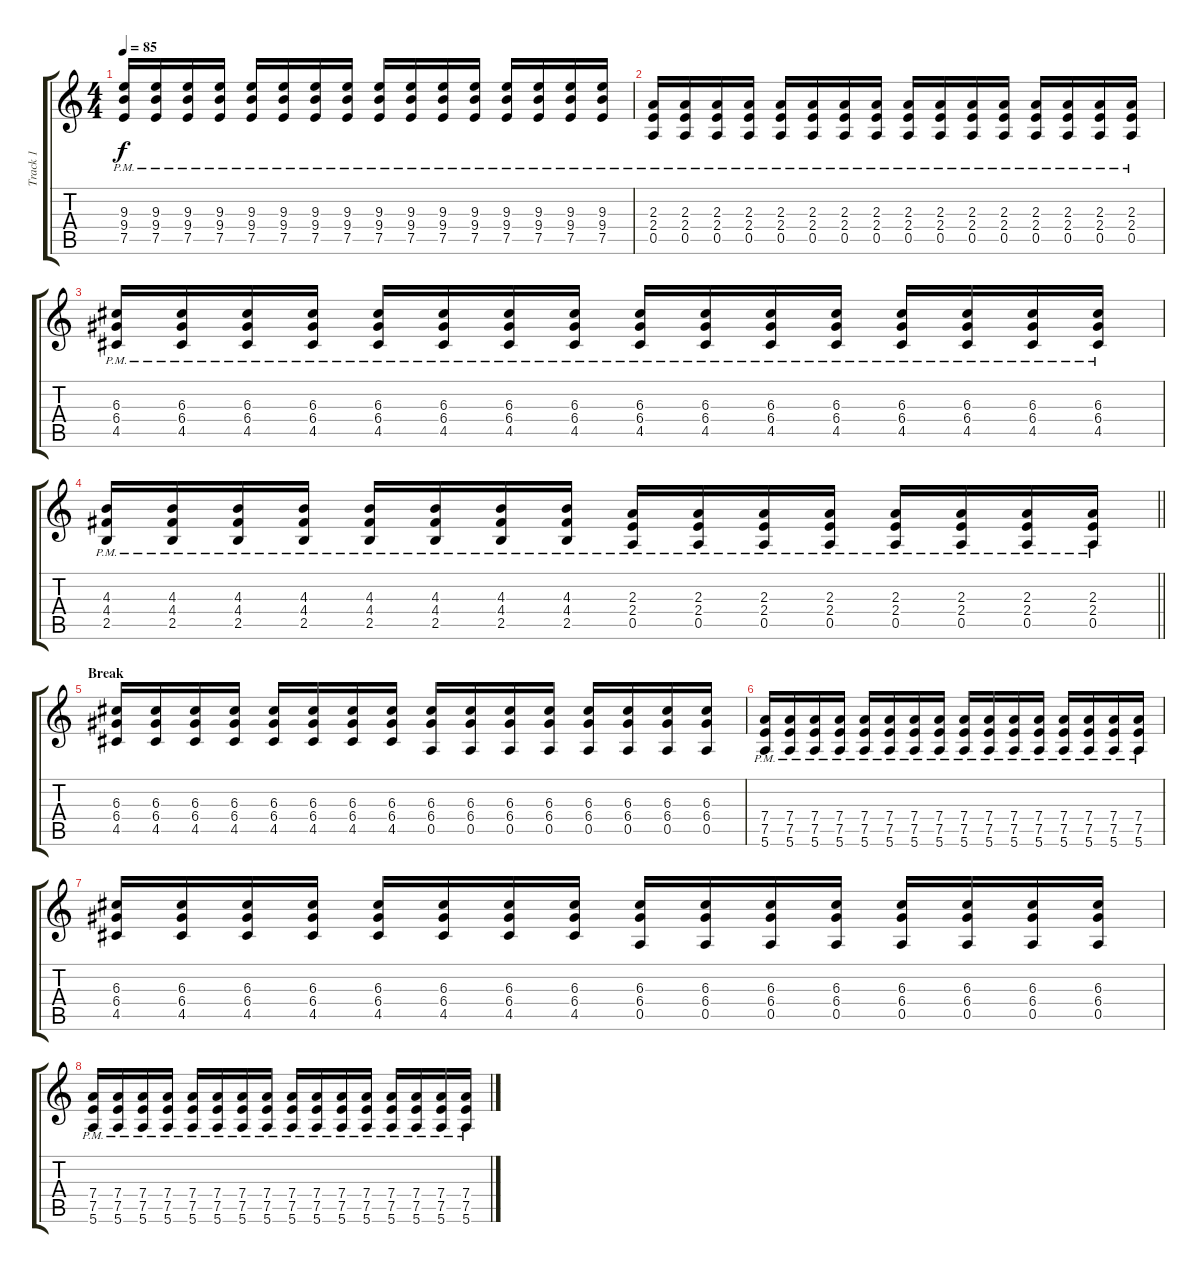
\track ("Track 1" "Track 1") {instrument overdrivenguitar}
\staff {score tabs}
\tuning (E4 B3 G3 D3 A2 E2) {hide}
\ts (4 4)
\tempo 85
\clef g2
\ks c
(9.3{pm} 9.4{pm} 7.5{pm}).16{dy f} (9.3{pm} 9.4{pm} 7.5{pm}).16 (9.3{pm} 9.4{pm} 7.5{pm}).16 (9.3{pm} 9.4{pm} 7.5{pm}).16 (9.3{pm} 9.4{pm} 7.5{pm}).16 (9.3{pm} 9.4{pm} 7.5{pm}).16 (9.3{pm} 9.4{pm} 7.5{pm}).16 (9.3{pm} 9.4{pm} 7.5{pm}).16 (9.3{pm} 9.4{pm} 7.5{pm}).16 (9.3{pm} 9.4{pm} 7.5{pm}).16 (9.3{pm} 9.4{pm} 7.5{pm}).16 (9.3{pm} 9.4{pm} 7.5{pm}).16 (9.3{pm} 9.4{pm} 7.5{pm}).16 (9.3{pm} 9.4{pm} 7.5{pm}).16 (9.3{pm} 9.4{pm} 7.5{pm}).16 (9.3{pm} 9.4{pm} 7.5{pm}).16 |
(2.3{pm} 2.4{pm} 0.5{pm}).16 (2.3{pm} 2.4{pm} 0.5{pm}).16 (2.3{pm} 2.4{pm} 0.5{pm}).16 (2.3{pm} 2.4{pm} 0.5{pm}).16 (2.3{pm} 2.4{pm} 0.5{pm}).16 (2.3{pm} 2.4{pm} 0.5{pm}).16 (2.3{pm} 2.4{pm} 0.5{pm}).16 (2.3{pm} 2.4{pm} 0.5{pm}).16 (2.3{pm} 2.4{pm} 0.5{pm}).16 (2.3{pm} 2.4{pm} 0.5{pm}).16 (2.3{pm} 2.4{pm} 0.5{pm}).16 (2.3{pm} 2.4{pm} 0.5{pm}).16 (2.3{pm} 2.4{pm} 0.5{pm}).16 (2.3{pm} 2.4{pm} 0.5{pm}).16 (2.3{pm} 2.4{pm} 0.5{pm}).16 (2.3{pm} 2.4{pm} 0.5{pm}).16 |
(6.3{pm} 6.4{pm} 4.5{pm}).16 (6.3{pm} 6.4{pm} 4.5{pm}).16 (6.3{pm} 6.4{pm} 4.5{pm}).16 (6.3{pm} 6.4{pm} 4.5{pm}).16 (6.3{pm} 6.4{pm} 4.5{pm}).16 (6.3{pm} 6.4{pm} 4.5{pm}).16 (6.3{pm} 6.4{pm} 4.5{pm}).16 (6.3{pm} 6.4{pm} 4.5{pm}).16 (6.3{pm} 6.4{pm} 4.5{pm}).16 (6.3{pm} 6.4{pm} 4.5{pm}).16 (6.3{pm} 6.4{pm} 4.5{pm}).16 (6.3{pm} 6.4{pm} 4.5{pm}).16 (6.3{pm} 6.4{pm} 4.5{pm}).16 (6.3{pm} 6.4{pm} 4.5{pm}).16 (6.3{pm} 6.4{pm} 4.5{pm}).16 (6.3{pm} 6.4{pm} 4.5{pm}).16 |
\barLineRight lightlight
(4.3{pm} 4.4{pm} 2.5{pm}).16 (4.3{pm} 4.4{pm} 2.5{pm}).16 (4.3{pm} 4.4{pm} 2.5{pm}).16 (4.3{pm} 4.4{pm} 2.5{pm}).16 (4.3{pm} 4.4{pm} 2.5{pm}).16 (4.3{pm} 4.4{pm} 2.5{pm}).16 (4.3{pm} 4.4{pm} 2.5{pm}).16 (4.3{pm} 4.4{pm} 2.5{pm}).16 (2.3{pm} 2.4{pm} 0.5{pm}).16 (2.3{pm} 2.4{pm} 0.5{pm}).16 (2.3{pm} 2.4{pm} 0.5{pm}).16 (2.3{pm} 2.4{pm} 0.5{pm}).16 (2.3{pm} 2.4{pm} 0.5{pm}).16 (2.3{pm} 2.4{pm} 0.5{pm}).16 (2.3{pm} 2.4{pm} 0.5{pm}).16 (2.3{pm} 2.4{pm} 0.5{pm}).16 |
\section ("" "Break")
(6.3 6.4 4.5).16 (6.3 6.4 4.5).16 (6.3 6.4 4.5).16 (6.3 6.4 4.5).16 (6.3 6.4 4.5).16 (6.3 6.4 4.5).16 (6.3 6.4 4.5).16 (6.3 6.4 4.5).16 (6.3 6.4 0.5).16 (6.3 6.4 0.5).16 (6.3 6.4 0.5).16 (6.3 6.4 0.5).16 (6.3 6.4 0.5).16 (6.3 6.4 0.5).16 (6.3 6.4 0.5).16 (6.3 6.4 0.5).16 |
(7.4{pm} 7.5{pm} 5.6{pm}).16 (7.4{pm} 7.5{pm} 5.6{pm}).16 (7.4{pm} 7.5{pm} 5.6{pm}).16 (7.4{pm} 7.5{pm} 5.6{pm}).16 (7.4{pm} 7.5{pm} 5.6{pm}).16 (7.4{pm} 7.5{pm} 5.6{pm}).16 (7.4{pm} 7.5{pm} 5.6{pm}).16 (7.4{pm} 7.5{pm} 5.6{pm}).16 (7.4{pm} 7.5{pm} 5.6{pm}).16 (7.4{pm} 7.5{pm} 5.6{pm}).16 (7.4{pm} 7.5{pm} 5.6{pm}).16 (7.4{pm} 7.5{pm} 5.6{pm}).16 (7.4{pm} 7.5{pm} 5.6{pm}).16 (7.4{pm} 7.5{pm} 5.6{pm}).16 (7.4{pm} 7.5{pm} 5.6{pm}).16 (7.4{pm} 7.5{pm} 5.6{pm}).16 |
(6.3 6.4 4.5).16 (6.3 6.4 4.5).16 (6.3 6.4 4.5).16 (6.3 6.4 4.5).16 (6.3 6.4 4.5).16 (6.3 6.4 4.5).16 (6.3 6.4 4.5).16 (6.3 6.4 4.5).16 (6.3 6.4 0.5).16 (6.3 6.4 0.5).16 (6.3 6.4 0.5).16 (6.3 6.4 0.5).16 (6.3 6.4 0.5).16 (6.3 6.4 0.5).16 (6.3 6.4 0.5).16 (6.3 6.4 0.5).16 |
(7.4{pm} 7.5{pm} 5.6{pm}).16 (7.4{pm} 7.5{pm} 5.6{pm}).16 (7.4{pm} 7.5{pm} 5.6{pm}).16 (7.4{pm} 7.5{pm} 5.6{pm}).16 (7.4{pm} 7.5{pm} 5.6{pm}).16 (7.4{pm} 7.5{pm} 5.6{pm}).16 (7.4{pm} 7.5{pm} 5.6{pm}).16 (7.4{pm} 7.5{pm} 5.6{pm}).16 (7.4{pm} 7.5{pm} 5.6{pm}).16 (7.4{pm} 7.5{pm} 5.6{pm}).16 (7.4{pm} 7.5{pm} 5.6{pm}).16 (7.4{pm} 7.5{pm} 5.6{pm}).16 (7.4{pm} 7.5{pm} 5.6{pm}).16 (7.4{pm} 7.5{pm} 5.6{pm}).16 (7.4{pm} 7.5{pm} 5.6{pm}).16 (7.4{pm} 7.5{pm} 5.6{pm}).16
